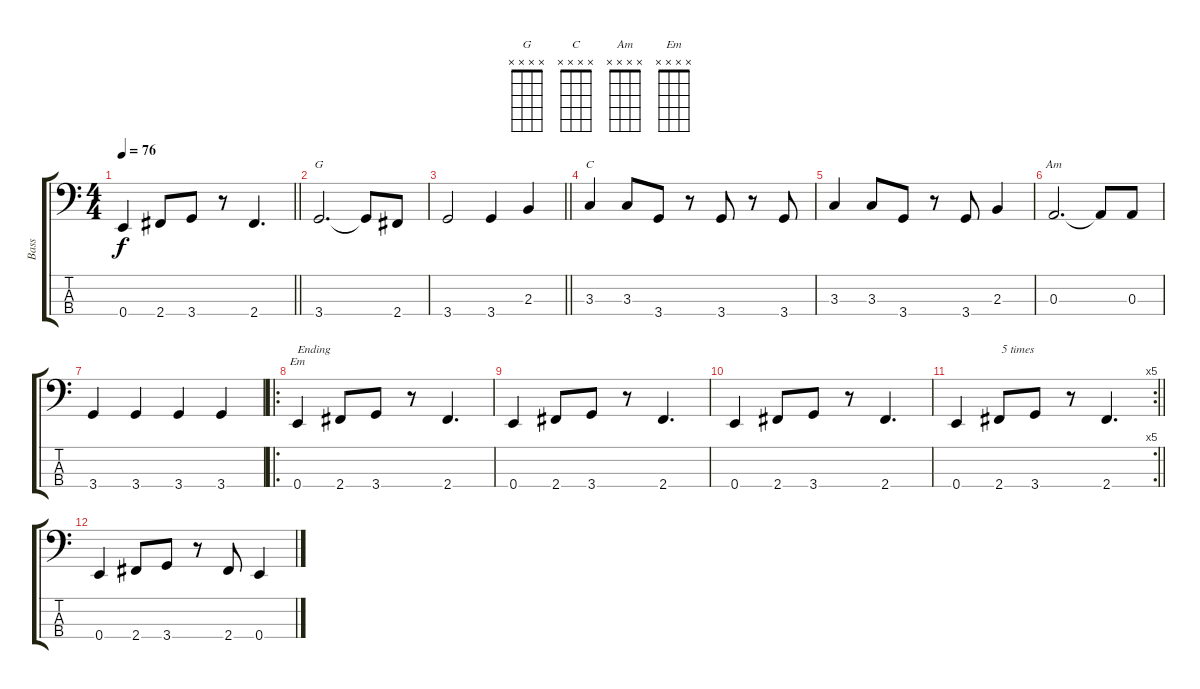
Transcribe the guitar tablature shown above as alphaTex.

\track ("Bass" "Bass") {instrument electricbassfinger}
\staff {score tabs}
\tuning (G2 D2 A1 E1) {hide}
\chord ("G" x x x x)
\chord ("C" x x x x)
\chord ("Am" x x x x)
\chord ("Em" x x x x)
\ts (4 4)
\tempo 76
\clef f4
\barLineRight lightlight
\ks c
0.4.4{dy f} 2.4.8 3.4.8 r.8 2.4.4{d} |
3.4.2{d ch "G"} 3.4{t}.8 2.4.8 |
\barLineRight lightlight
3.4.2 3.4.4 2.3.4 |
3.3.4{ch "C"} 3.3.8 3.4.8 r.8 3.4.8 r.8 3.4.8 |
3.3.4 3.3.8 3.4.8 r.8 3.4.8 2.3.4 |
0.3.2{d ch "Am"} 0.3{t}.8 0.3.8 |
3.4.4 3.4.4 3.4.4 3.4.4 |
\ro
0.4.4{ch "Em" txt "Ending"} 2.4.8 3.4.8 r.8 2.4.4{d} |
0.4.4 2.4.8 3.4.8 r.8 2.4.4{d} |
0.4.4 2.4.8 3.4.8 r.8 2.4.4{d} |
\rc 5
\barLineRight lightlight
0.4.4{txt "               5 times"} 2.4.8 3.4.8 r.8 2.4.4{d txt "               "} |
0.4.4 2.4.8 3.4.8 r.8 2.4.8 0.4.4
